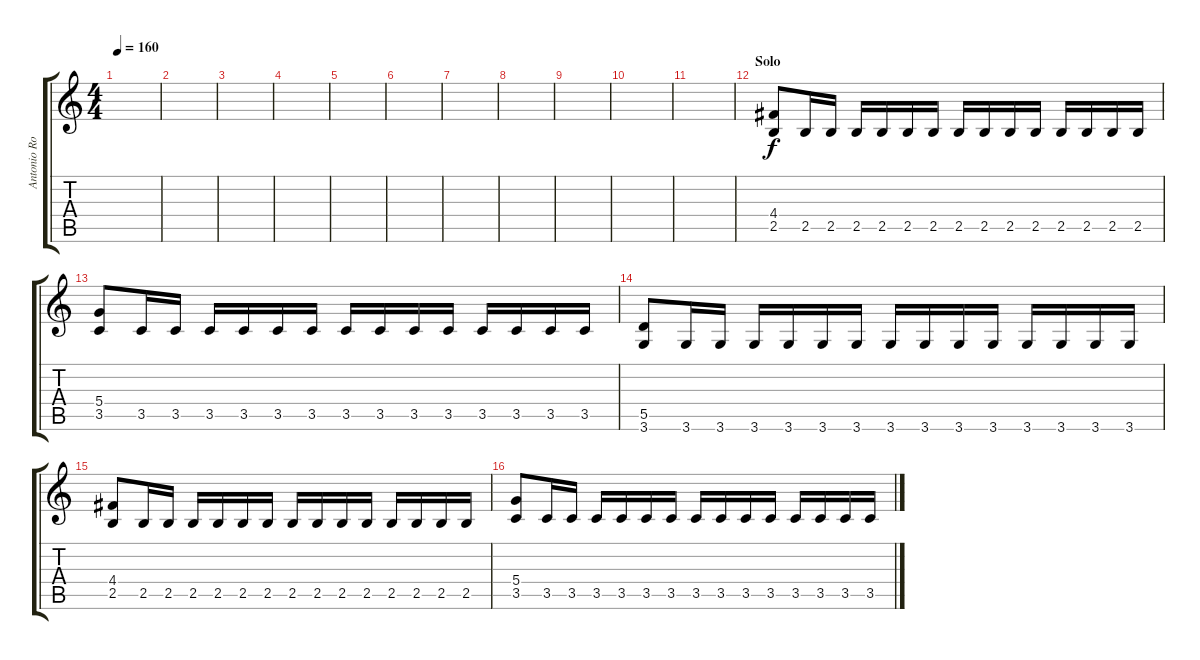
\track ("Antonio Romano (Gtr 2)" "Antonio Ro") {instrument distortionguitar}
\staff {score tabs}
\tuning (E4 B3 G3 D3 A2 E2) {hide}
\ts (4 4)
\tempo 160
\clef g2
\ks c
|
|
|
|
|
|
|
|
|
|
|
\section ("" "Solo")
(4.4 2.5).8 2.5.16 2.5.16 2.5.16 2.5.16 2.5.16 2.5.16 2.5.16 2.5.16 2.5.16 2.5.16 2.5.16 2.5.16 2.5.16 2.5.16 |
(5.4 3.5).8 3.5.16 3.5.16 3.5.16 3.5.16 3.5.16 3.5.16 3.5.16 3.5.16 3.5.16 3.5.16 3.5.16 3.5.16 3.5.16 3.5.16 |
(5.5 3.6).8 3.6.16 3.6.16 3.6.16 3.6.16 3.6.16 3.6.16 3.6.16 3.6.16 3.6.16 3.6.16 3.6.16 3.6.16 3.6.16 3.6.16 |
(4.4 2.5).8 2.5.16 2.5.16 2.5.16 2.5.16 2.5.16 2.5.16 2.5.16 2.5.16 2.5.16 2.5.16 2.5.16 2.5.16 2.5.16 2.5.16 |
(5.4 3.5).8 3.5.16 3.5.16 3.5.16 3.5.16 3.5.16 3.5.16 3.5.16 3.5.16 3.5.16 3.5.16 3.5.16 3.5.16 3.5.16 3.5.16
